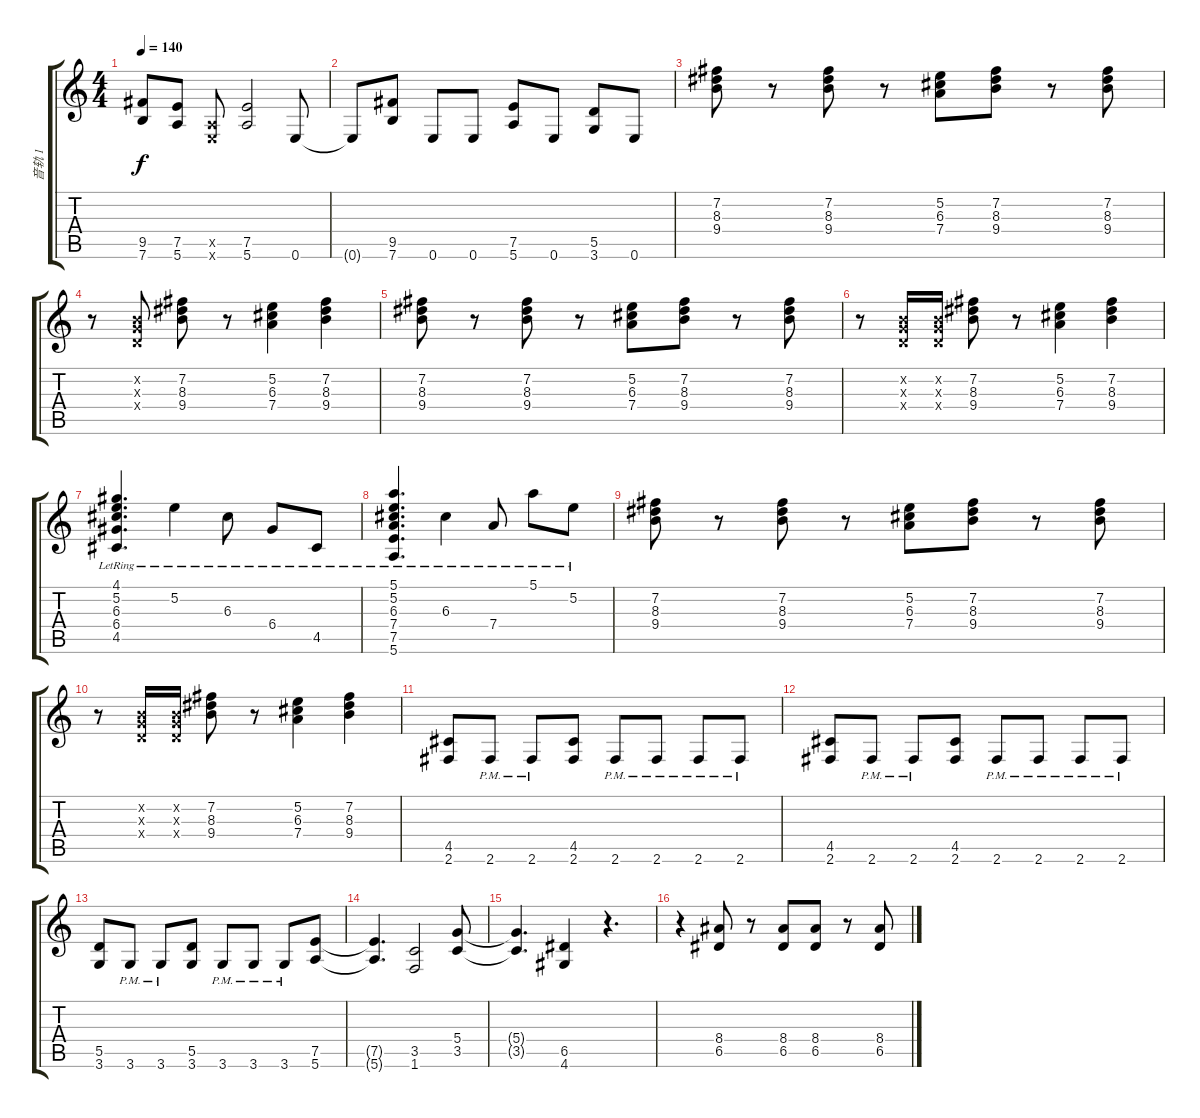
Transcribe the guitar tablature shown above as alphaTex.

\track ("音轨 1" "音轨 1") {instrument distortionguitar}
\staff {score tabs}
\tuning (E4 B3 G3 D3 A2 E2) {hide}
\ts (4 4)
\tempo 140
\clef g2
\ks c
(9.5 7.6).8{dy f} (7.5 5.6).8 (0.5{x} 0.6{x}).8 (7.5 5.6).2 0.6.8 |
0.6{t}.8 (9.5 7.6).8 0.6.8 0.6.8 (7.5 5.6).8 0.6.8 (5.5 3.6).8 0.6.8 |
(7.2 8.3 9.4).8 r.8 (7.2 8.3 9.4).8 r.8 (5.2 6.3 7.4).8 (7.2 8.3 9.4).8 r.8 (7.2 8.3 9.4).8 |
r.8 (0.2{x} 0.3{x} 0.4{x}).8 (7.2 8.3 9.4).8 r.8 (5.2 6.3 7.4).4 (7.2 8.3 9.4).4 |
(7.2 8.3 9.4).8 r.8 (7.2 8.3 9.4).8 r.8 (5.2 6.3 7.4).8 (7.2 8.3 9.4).8 r.8 (7.2 8.3 9.4).8 |
r.8 (0.2{x} 0.3{x} 0.4{x}).16 (0.2{x} 0.3{x} 0.4{x}).16 (7.2 8.3 9.4).8 r.8 (5.2 6.3 7.4).4 (7.2 8.3 9.4).4 |
(4.1{lr} 5.2{lr} 6.3{lr} 6.4{lr} 4.5{lr}).4{d} 5.2{lr}.4 6.3{lr}.8 6.4{lr}.8 4.5{lr}.8 |
(5.1{lr} 5.2{lr} 6.3{lr} 7.4{lr} 7.5{lr} 5.6{lr}).4{d} 6.3{lr}.4 7.4{lr}.8 5.1{lr}.8 5.2{lr}.8 |
(7.2 8.3 9.4).8 r.8 (7.2 8.3 9.4).8 r.8 (5.2 6.3 7.4).8 (7.2 8.3 9.4).8 r.8 (7.2 8.3 9.4).8 |
r.8 (0.2{x} 0.3{x} 0.4{x}).16 (0.2{x} 0.3{x} 0.4{x}).16 (7.2 8.3 9.4).8 r.8 (5.2 6.3 7.4).4 (7.2 8.3 9.4).4 |
(4.5 2.6).8 2.6{pm}.8 2.6{pm}.8 (4.5 2.6).8 2.6{pm}.8 2.6{pm}.8 2.6{pm}.8 2.6{pm}.8 |
(4.5 2.6).8 2.6{pm}.8 2.6{pm}.8 (4.5 2.6).8 2.6{pm}.8 2.6{pm}.8 2.6{pm}.8 2.6{pm}.8 |
(5.5 3.6).8 3.6{pm}.8 3.6{pm}.8 (5.5 3.6).8 3.6{pm}.8 3.6{pm}.8 3.6{pm}.8 (7.5 5.6).8 |
(7.5{t} 5.6{t}).4{d} (3.5 1.6).2 (5.4 3.5).8 |
(5.4{t} 3.5{t}).4{d} (6.5 4.6).4 r.4{d} |
r.4 (8.4 6.5).8 r.8 (8.4 6.5).8 (8.4 6.5).8 r.8 (8.4 6.5).8
